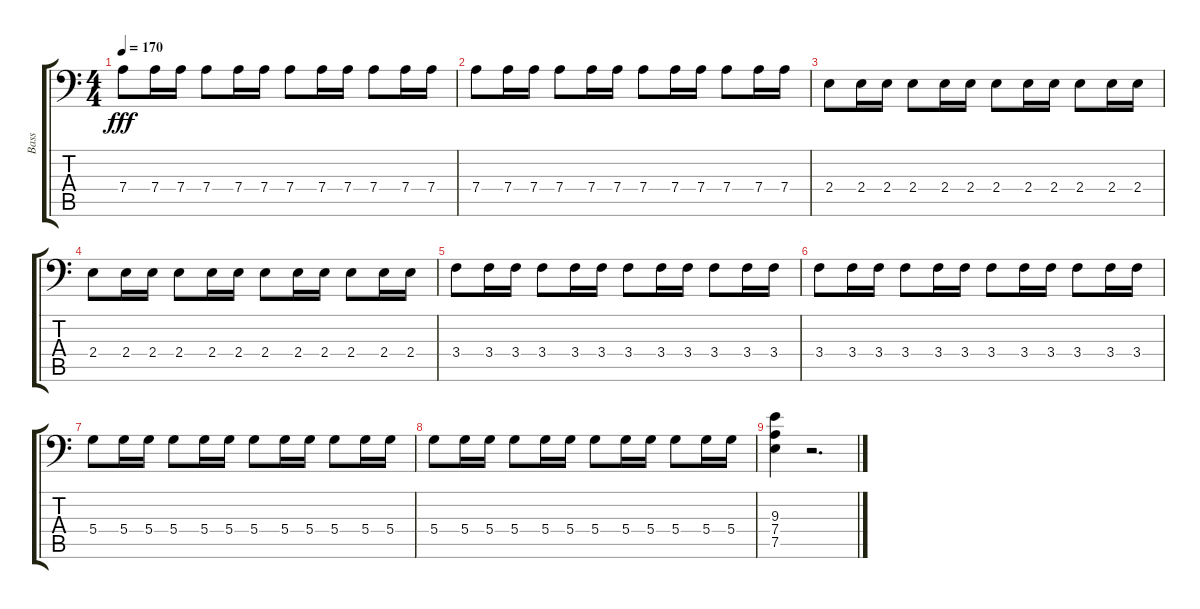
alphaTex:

\track ("Bass" "Bass") {instrument electricbassfinger}
\staff {score tabs}
\tuning (E3 B2 G2 D2 A1 E1) {hide}
\ts (4 4)
\tempo 170
\clef f4
\ks c
7.4.8{dy fff} 7.4.16 7.4.16 7.4.8 7.4.16 7.4.16 7.4.8 7.4.16 7.4.16 7.4.8 7.4.16 7.4.16 |
7.4.8 7.4.16 7.4.16 7.4.8 7.4.16 7.4.16 7.4.8 7.4.16 7.4.16 7.4.8 7.4.16 7.4.16 |
2.4.8 2.4.16 2.4.16 2.4.8 2.4.16 2.4.16 2.4.8 2.4.16 2.4.16 2.4.8 2.4.16 2.4.16 |
2.4.8 2.4.16 2.4.16 2.4.8 2.4.16 2.4.16 2.4.8 2.4.16 2.4.16 2.4.8 2.4.16 2.4.16 |
3.4.8 3.4.16 3.4.16 3.4.8 3.4.16 3.4.16 3.4.8 3.4.16 3.4.16 3.4.8 3.4.16 3.4.16 |
3.4.8 3.4.16 3.4.16 3.4.8 3.4.16 3.4.16 3.4.8 3.4.16 3.4.16 3.4.8 3.4.16 3.4.16 |
5.4.8 5.4.16 5.4.16 5.4.8 5.4.16 5.4.16 5.4.8 5.4.16 5.4.16 5.4.8 5.4.16 5.4.16 |
5.4.8 5.4.16 5.4.16 5.4.8 5.4.16 5.4.16 5.4.8 5.4.16 5.4.16 5.4.8 5.4.16 5.4.16 |
(9.3 7.4 7.5).4 r.2{d}
